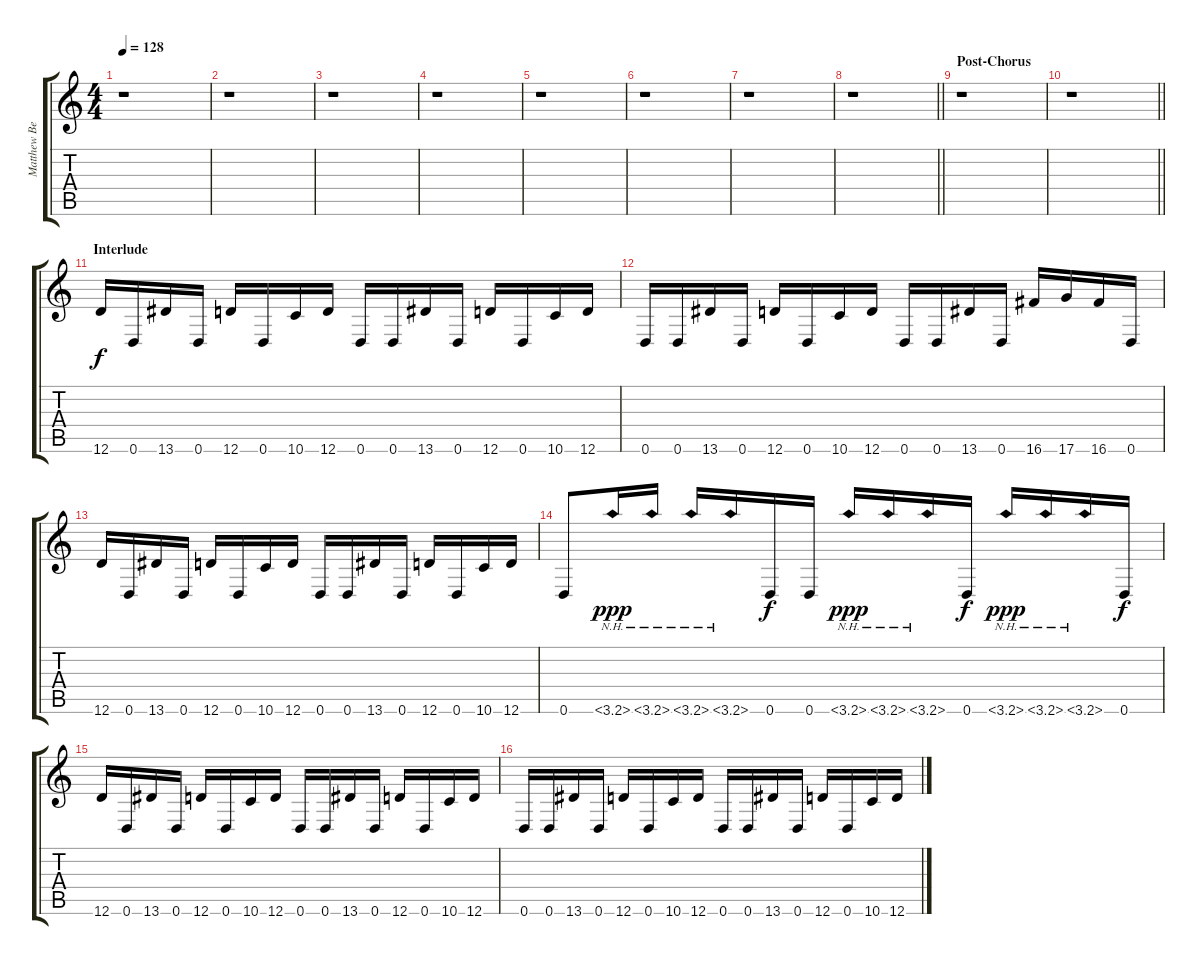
\track ("Matthew Bellamy (Gtr 2)" "Matthew Be") {instrument overdrivenguitar}
\staff {score tabs}
\tuning (E4 B3 G3 D3 A2 D2) {hide}
\ts (4 4)
\tempo 128
\clef g2
\ks c
r.1{dy f} |
r.1 |
r.1 |
r.1 |
r.1 |
r.1 |
r.1 |
\barLineRight lightlight
r.1 |
\section ("" "Post-Chorus")
r.1 |
\barLineRight lightlight
r.1 |
\section ("" "Interlude")
12.6.16{balance 0} 0.6.16 13.6.16 0.6.16 12.6.16 0.6.16 10.6.16 12.6.16 0.6.16 0.6.16 13.6.16 0.6.16 12.6.16 0.6.16 10.6.16 12.6.16 |
0.6.16 0.6.16 13.6.16 0.6.16 12.6.16 0.6.16 10.6.16 12.6.16 0.6.16 0.6.16 13.6.16 0.6.16 16.6.16 17.6.16 16.6.16 0.6.16 |
12.6.16{balance 8} 0.6.16 13.6.16 0.6.16 12.6.16 0.6.16 10.6.16 12.6.16 0.6.16 0.6.16 13.6.16 0.6.16 12.6.16 0.6.16 10.6.16 12.6.16 |
0.6.8 3.6{nh}.16{dy ppp} 3.6{nh}.16 3.6{nh}.16 3.6{nh}.16 0.6.16{dy f} 0.6.16 3.6{nh}.16{dy ppp} 3.6{nh}.16 3.6{nh}.16 0.6.16{dy f} 3.6{nh}.16{dy ppp} 3.6{nh}.16 3.6{nh}.16 0.6.16{dy f} |
12.6.16{balance 16} 0.6.16 13.6.16 0.6.16 12.6.16 0.6.16 10.6.16 12.6.16 0.6.16 0.6.16 13.6.16 0.6.16 12.6.16 0.6.16 10.6.16 12.6.16 |
0.6.16 0.6.16 13.6.16 0.6.16 12.6.16 0.6.16 10.6.16 12.6.16 0.6.16 0.6.16 13.6.16 0.6.16 12.6.16 0.6.16 10.6.16 12.6.16
